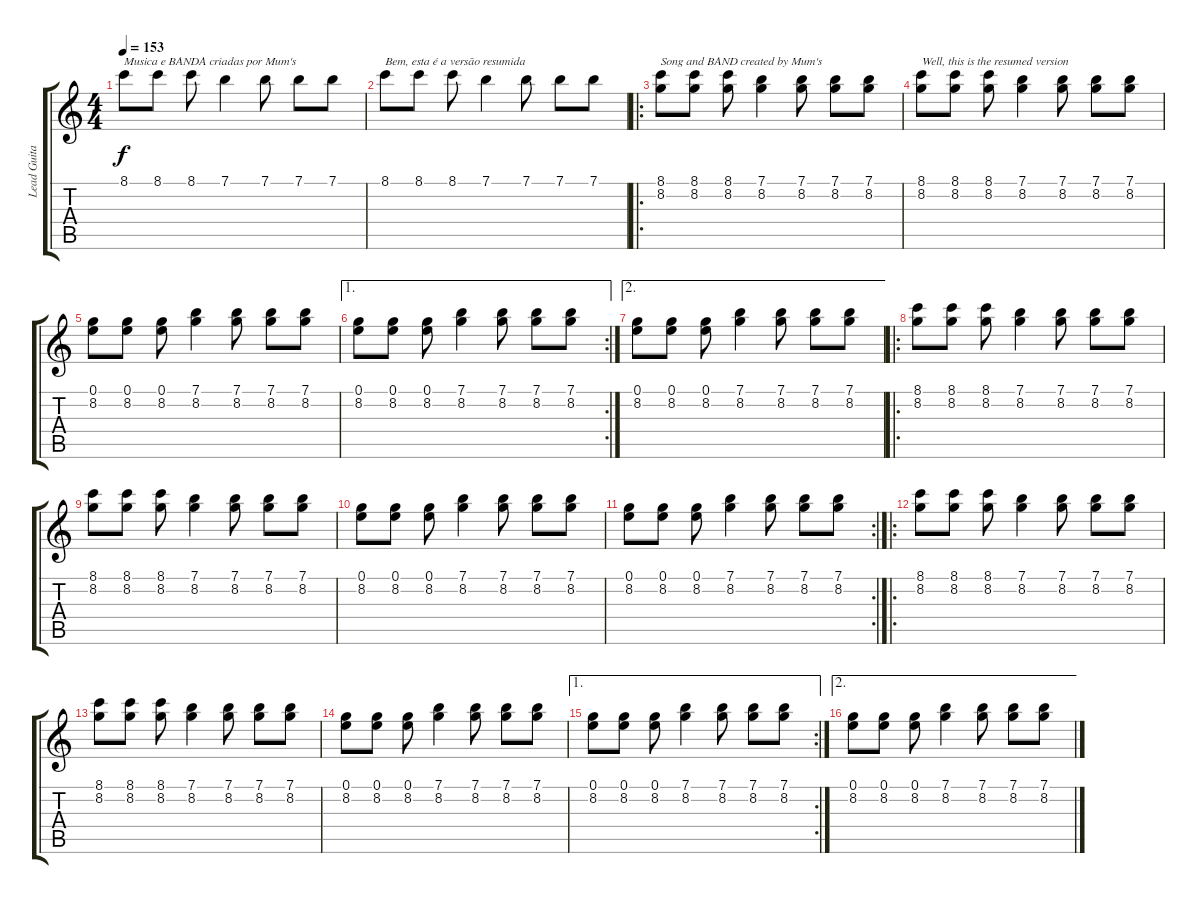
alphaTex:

\track ("Lead Guitar" "Lead Guita") {instrument overdrivenguitar}
\staff {score tabs}
\tuning (E4 B3 G3 D3 A2 E2) {hide}
\ts (4 4)
\tempo 153
\clef g2
\ks c
8.1.8{txt "Musica e BANDA criadas por Mum's" dy f instrument overdrivenguitar} 8.1.8 8.1.8 7.1.4 7.1.8 7.1.8 7.1.8 |
8.1.8{txt "Bem, esta é a versão resumida"} 8.1.8 8.1.8 7.1.4 7.1.8 7.1.8 7.1.8 |
\ro
(8.1 8.2).8{txt "Song and BAND created by Mum's"} (8.1 8.2).8 (8.1 8.2).8 (7.1 8.2).4 (7.1 8.2).8 (7.1 8.2).8 (7.1 8.2).8 |
(8.1 8.2).8{txt "Well, this is the resumed version"} (8.1 8.2).8 (8.1 8.2).8 (7.1 8.2).4 (7.1 8.2).8 (7.1 8.2).8 (7.1 8.2).8 |
(0.1 8.2).8 (0.1 8.2).8 (0.1 8.2).8 (7.1 8.2).4 (7.1 8.2).8 (7.1 8.2).8 (7.1 8.2).8 |
\ae 1
\rc 2
(0.1 8.2).8 (0.1 8.2).8 (0.1 8.2).8 (7.1 8.2).4 (7.1 8.2).8 (7.1 8.2).8 (7.1 8.2).8 |
\ae 2
(0.1 8.2).8 (0.1 8.2).8 (0.1 8.2).8 (7.1 8.2).4 (7.1 8.2).8 (7.1 8.2).8 (7.1 8.2).8 |
\ro
(8.1 8.2).8 (8.1 8.2).8 (8.1 8.2).8 (7.1 8.2).4 (7.1 8.2).8 (7.1 8.2).8 (7.1 8.2).8 |
(8.1 8.2).8 (8.1 8.2).8 (8.1 8.2).8 (7.1 8.2).4 (7.1 8.2).8 (7.1 8.2).8 (7.1 8.2).8 |
(0.1 8.2).8 (0.1 8.2).8 (0.1 8.2).8 (7.1 8.2).4 (7.1 8.2).8 (7.1 8.2).8 (7.1 8.2).8 |
\rc 2
(0.1 8.2).8 (0.1 8.2).8 (0.1 8.2).8 (7.1 8.2).4 (7.1 8.2).8 (7.1 8.2).8 (7.1 8.2).8 |
\ro
(8.1 8.2).8 (8.1 8.2).8 (8.1 8.2).8 (7.1 8.2).4 (7.1 8.2).8 (7.1 8.2).8 (7.1 8.2).8 |
(8.1 8.2).8 (8.1 8.2).8 (8.1 8.2).8 (7.1 8.2).4 (7.1 8.2).8 (7.1 8.2).8 (7.1 8.2).8 |
(0.1 8.2).8 (0.1 8.2).8 (0.1 8.2).8 (7.1 8.2).4 (7.1 8.2).8 (7.1 8.2).8 (7.1 8.2).8 |
\ae 1
\rc 2
(0.1 8.2).8 (0.1 8.2).8 (0.1 8.2).8 (7.1 8.2).4 (7.1 8.2).8 (7.1 8.2).8 (7.1 8.2).8 |
\ae 2
(0.1 8.2).8 (0.1 8.2).8 (0.1 8.2).8 (7.1 8.2).4 (7.1 8.2).8 (7.1 8.2).8 (7.1 8.2).8
